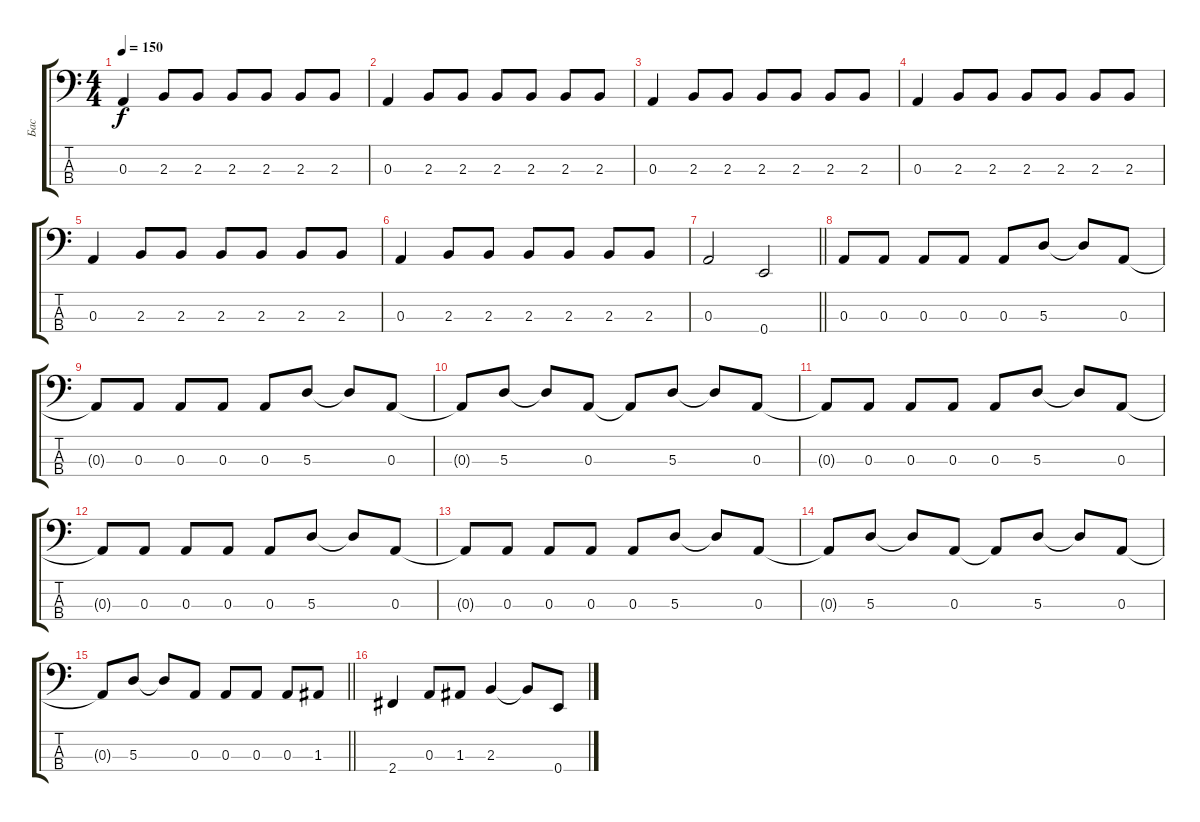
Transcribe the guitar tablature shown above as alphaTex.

\track ("Бас" "Бас") {instrument electricbassfinger}
\staff {score tabs}
\tuning (G2 D2 A1 E1) {hide}
\ts (4 4)
\tempo 150
\clef f4
\ks c
0.3.4{dy f} 2.3.8 2.3.8 2.3.8 2.3.8 2.3.8 2.3.8 |
0.3.4 2.3.8 2.3.8 2.3.8 2.3.8 2.3.8 2.3.8 |
0.3.4 2.3.8 2.3.8 2.3.8 2.3.8 2.3.8 2.3.8 |
0.3.4 2.3.8 2.3.8 2.3.8 2.3.8 2.3.8 2.3.8 |
0.3.4 2.3.8 2.3.8 2.3.8 2.3.8 2.3.8 2.3.8 |
0.3.4 2.3.8 2.3.8 2.3.8 2.3.8 2.3.8 2.3.8 |
\barLineRight lightlight
0.3.2 0.4.2 |
0.3.8 0.3.8 0.3.8 0.3.8 0.3.8 5.3.8 5.3{t}.8 0.3.8 |
0.3{t}.8 0.3.8 0.3.8 0.3.8 0.3.8 5.3.8 5.3{t}.8 0.3.8 |
0.3{t}.8 5.3.8 5.3{t}.8 0.3.8 0.3{t}.8 5.3.8 5.3{t}.8 0.3.8 |
0.3{t}.8 0.3.8 0.3.8 0.3.8 0.3.8 5.3.8 5.3{t}.8 0.3.8 |
0.3{t}.8 0.3.8 0.3.8 0.3.8 0.3.8 5.3.8 5.3{t}.8 0.3.8 |
0.3{t}.8 0.3.8 0.3.8 0.3.8 0.3.8 5.3.8 5.3{t}.8 0.3.8 |
0.3{t}.8 5.3.8 5.3{t}.8 0.3.8 0.3{t}.8 5.3.8 5.3{t}.8 0.3.8 |
\barLineRight lightlight
0.3{t}.8 5.3.8 5.3{t}.8 0.3.8 0.3.8 0.3.8 0.3.8 1.3.8 |
2.4.4 0.3.8 1.3.8 2.3.4 2.3{t}.8 0.4.8
